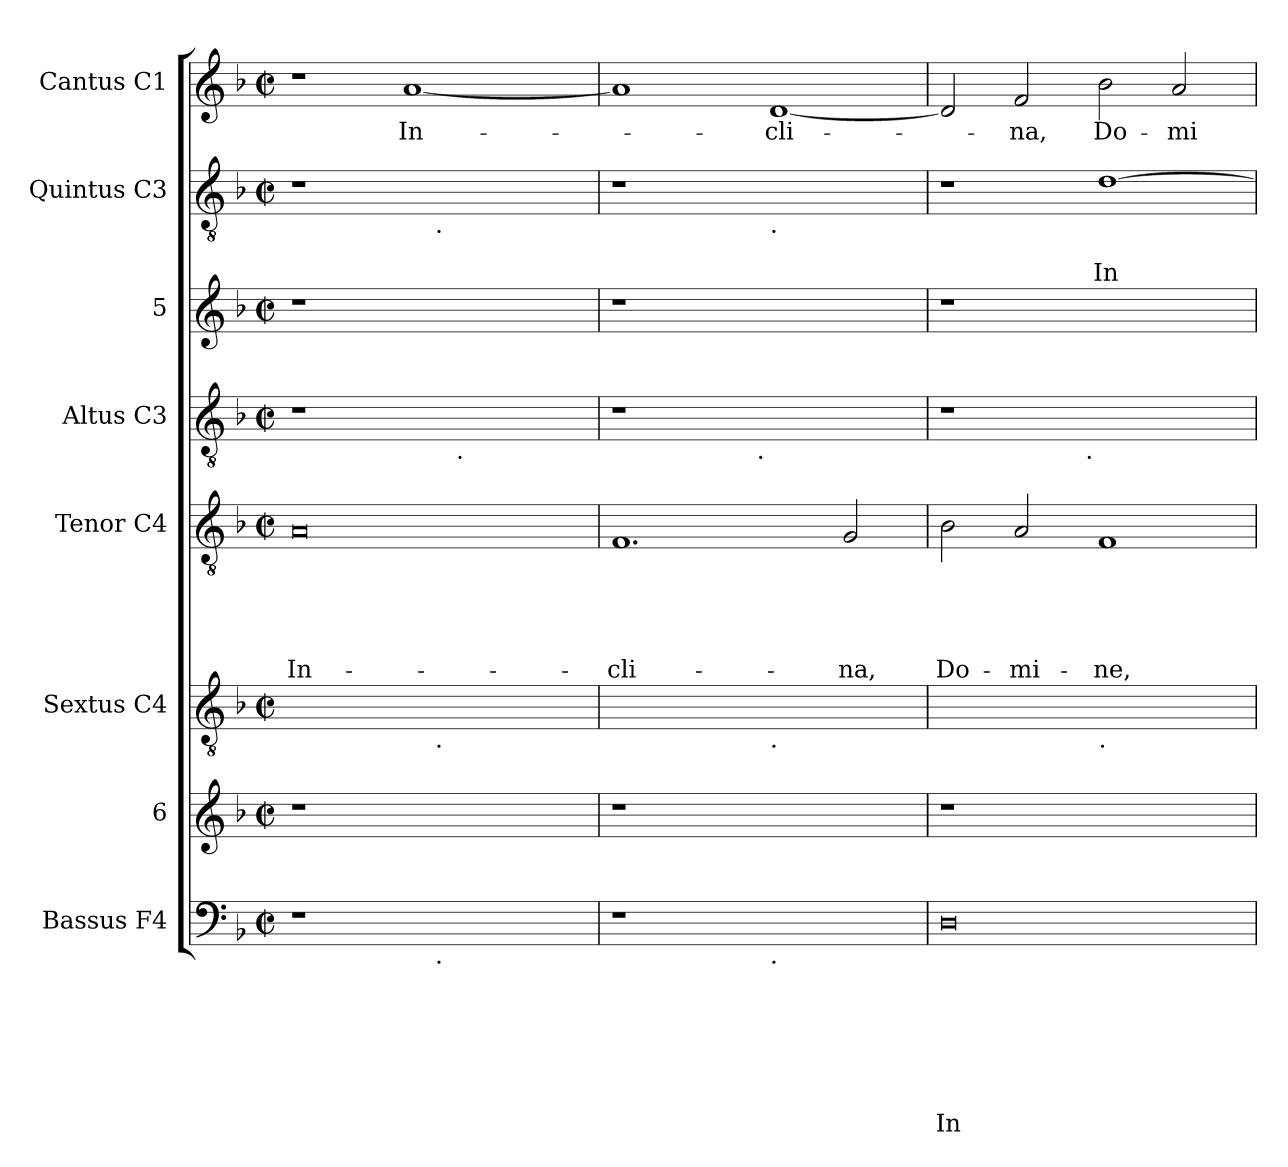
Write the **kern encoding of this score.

**kern	**text	**text	**text	**text	**text	**text	**text	**kern	**kern	**kern	**text	**text	**text	**text	**text	**kern	**kern	**kern	**text	**text	**kern	**text
*part8	*part8	*part8	*part8	*part8	*part8	*part8	*part8	*part7	*part6	*part5	*part5	*part5	*part5	*part5	*part5	*part4	*part3	*part2	*part2	*part2	*part1	*part1
*staff8	*staff8	*staff8	*staff8	*staff8	*staff8	*staff8	*staff8	*staff7	*staff6	*staff5	*staff5	*staff5	*staff5	*staff5	*staff5	*staff4	*staff3	*staff2	*staff2	*staff2	*staff1	*staff1
*I"Bassus F4	*	*	*	*	*	*	*	*I"6	*I"Sextus C4	*I"Tenor C4	*	*	*	*	*	*I"Altus C3	*I"5	*I"Quintus C3	*	*	*I"Cantus C1	*
*I'B	*	*	*	*	*	*	*	*	*	*I'T	*	*	*	*	*	*I'A	*	*	*	*	*I'C	*
*clefF4	*	*	*	*	*	*	*	*clefG2	*clefGv2	*clefGv2	*	*	*	*	*	*clefGv2	*clefG2	*clefGv2	*	*	*clefG2	*
*k[b-]	*	*	*	*	*	*	*	*k[b-]	*k[b-]	*k[b-]	*	*	*	*	*	*k[b-]	*k[b-]	*k[b-]	*	*	*k[b-]	*
*F:	*	*	*	*	*	*	*	*F:	*F:	*F:	*	*	*	*	*	*F:	*F:	*F:	*	*	*F:	*
*M2/2	*	*	*	*	*	*	*	*M2/2	*M2/2	*M2/2	*	*	*	*	*	*M2/2	*M2/2	*M2/2	*	*	*M2/2	*
*met(c|)	*	*	*	*	*	*	*	*met(c|)	*met(c|)	*met(c|)	*	*	*	*	*	*met(c|)	*met(c|)	*met(c|)	*	*	*met(c|)	*
=1	=1	=1	=1	=1	=1	=1	=1	=1	=1	=1	=1	=1	=1	=1	=1	=1	=1	=1	=1	=1	=1	=1
!	!	!	!	!	!	!	!	!	!	!	!	!	!	!	!LO:LY:b	!	!	!	!	!	!	!
1r	.	.	.	.	.	.	.	1r	1ryy	0A	.	.	.	.	In-	1r	1r	1r	.	.	1r	.
!	!	!	!	!	!	!	!	!	!	!	!	!	!	!	!	!	!	!	!	!	!	!LO:LY:b
8ryy	.	.	.	.	.	.	.	1ryy	8ryy	.	.	.	.	.	.	8.ryy	1ryy	8ryy	.	.	[<1a	In-
!	!	!	!	!	!	!	!	!	!	!	!	!	!	!	!	!	!	!LO:TX:b:t=.	!	!	!	!
!	!	!	!	!	!	!	!	!	!LO:TX:b:t=.	!	!	!	!	!	!	!	!	!	!	!	!	!
!LO:TX:b:t=.	!	!	!	!	!	!	!	!	!	!	!	!	!	!	!	!	!	!	!	!	!	!
2..ryy	.	.	.	.	.	.	.	.	2..ryy	.	.	.	.	.	.	.	.	2..ryy	.	.	.	.
!	!	!	!	!	!	!	!	!	!	!	!	!	!	!	!	!LO:TX:b:t=.	!	!	!	!	!	!
.	.	.	.	.	.	.	.	.	.	.	.	.	.	.	.	2ryy	.	.	.	.	.	.
.	.	.	.	.	.	.	.	.	.	.	.	.	.	.	.	4ryy	.	.	.	.	.	.
.	.	.	.	.	.	.	.	.	.	.	.	.	.	.	.	16ryy	.	.	.	.	.	.
=2	=2	=2	=2	=2	=2	=2	=2	=2	=2	=2	=2	=2	=2	=2	=2	=2	=2	=2	=2	=2	=2	=2
!	!	!	!	!	!	!	!	!	!	!	!	!	!	!	!LO:LY:b	!	!	!	!	!	!	!
*	*	*	*	*	*	*	*	*	*	*	*	*	*	*	*	*^	*	*	*	*	*	*
1r	.	.	.	.	.	.	.	1r	1ryy	1.F	.	.	.	.	-cli-	1r	2ryy	1r	1r	.	.	1a]	.
.	.	.	.	.	.	.	.	.	.	.	.	.	.	.	.	.	4...ryy	.	.	.	.	.	.
!	!	!	!	!	!	!	!	!	!	!	!	!	!	!	!	!	!LO:TX:b:t=.	!	!	!	!	!	!
.	.	.	.	.	.	.	.	.	.	.	.	.	.	.	.	.	1ryy	.	.	.	.	.	.
!	!	!	!	!	!	!	!	!	!	!	!	!	!	!	!	!	!	!	!LO:TX:b:t=.	!	!	!	!
!	!	!	!	!	!	!	!	!	!LO:TX:b:t=.	!	!	!	!	!	!	!	!	!	!	!	!	!	!
!LO:TX:b:t=.	!	!	!	!	!	!	!	!	!	!	!	!	!	!	!	!	!	!	!	!	!	!	!
!	!	!	!	!	!	!	!	!	!	!	!	!	!	!	!	!	!	!	!	!	!	!	!LO:LY:b
1ryy	.	.	.	.	.	.	.	1ryy	1ryy	.	.	.	.	.	.	1ryy	.	1ryy	1ryy	.	.	[<1d	-cli-
!	!	!	!	!	!	!	!	!	!	!	!	!	!	!	!LO:LY:b	!	!	!	!	!	!	!	!
.	.	.	.	.	.	.	.	.	.	2G/	.	.	.	.	-na,	.	.	.	.	.	.	.	.
.	.	.	.	.	.	.	.	.	.	.	.	.	.	.	.	.	32ryy	.	.	.	.	.	.
=3	=3	=3	=3	=3	=3	=3	=3	=3	=3	=3	=3	=3	=3	=3	=3	=3	=3	=3	=3	=3	=3	=3	=3
!	!	!	!	!	!	!	!LO:LY:b	!	!	!	!	!	!	!	!LO:LY:b	!	!	!	!	!	!	!	!
0D	.	.	.	.	.	.	In-	1r	1ryy	2B-\	.	.	.	.	Do-	1r	2ryy	1r	1r	.	.	2d/]	.
!	!	!	!	!	!	!	!	!	!	!	!	!	!	!	!LO:LY:b	!	!	!	!	!	!	!	!LO:LY:b
.	.	.	.	.	.	.	.	.	.	2A/	.	.	.	.	-mi-	.	4...ryy	.	.	.	.	2f/	-na,
!	!	!	!	!	!	!	!	!	!	!	!	!	!	!	!	!	!LO:TX:b:t=.	!	!	!	!	!	!
.	.	.	.	.	.	.	.	.	.	.	.	.	.	.	.	.	1ryy	.	.	.	.	.	.
!	!	!	!	!	!	!	!	!	!LO:TX:b:t=.	!	!	!	!	!	!	!	!	!	!	!	!	!	!
!	!	!	!	!	!	!	!	!	!	!	!	!	!	!	!LO:LY:b	!	!	!	!	!	!LO:LY:b	!	!LO:LY:b
.	.	.	.	.	.	.	.	1ryy	1ryy	1F	.	.	.	.	-ne,	1ryy	.	1ryy	[>1d	.	In-	2b-\	Do-
!	!	!	!	!	!	!	!	!	!	!	!	!	!	!	!	!	!	!	!	!	!	!	!LO:LY:b
.	.	.	.	.	.	.	.	.	.	.	.	.	.	.	.	.	.	.	.	.	.	2a/	-mi-
.	.	.	.	.	.	.	.	.	.	.	.	.	.	.	.	.	32ryy	.	.	.	.	.	.
*	*	*	*	*	*	*	*	*	*	*	*	*	*	*	*	*v	*v	*	*	*	*	*	*
=	=	=	=	=	=	=	=	=	=	=	=	=	=	=	=	=	=	=	=	=	=	=
*-	*-	*-	*-	*-	*-	*-	*-	*-	*-	*-	*-	*-	*-	*-	*-	*-	*-	*-	*-	*-	*-	*-
